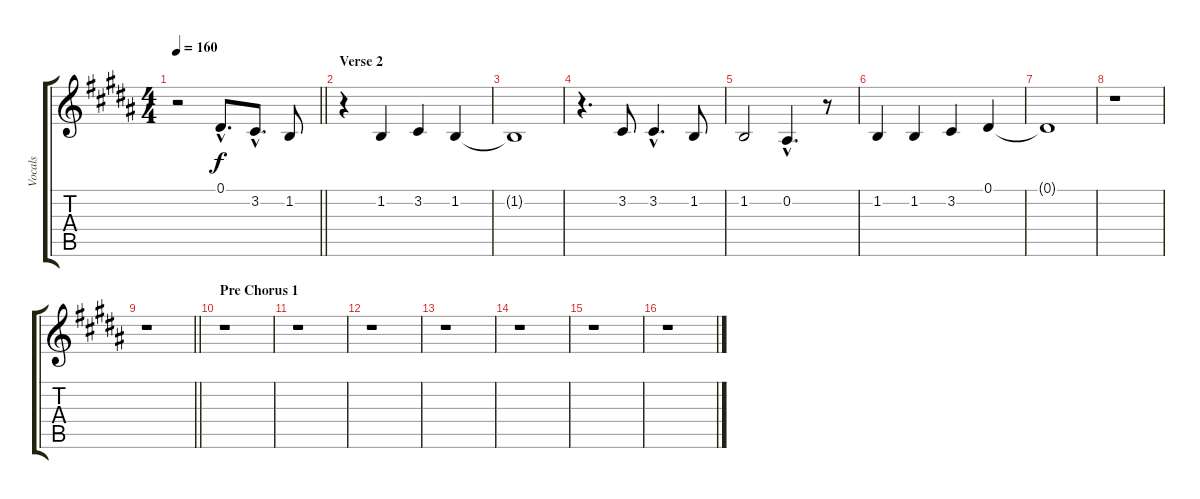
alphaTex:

\track ("Vocals" "Vocals") {instrument oboe}
\staff {score tabs}
\tuning (Eb4 Bb3 Gb3 Db3 Ab2 Eb2) {hide}
\ts (4 4)
\tempo 160
\clef g2
\barLineRight lightlight
\ks g#minor
r.2{dy f} 0.1{hac}.8{d} 3.2{hac}.8{d} 1.2.8 |
\section ("" "Verse 2")
r.4 1.2.4 3.2.4 1.2.4 |
1.2{t}.1 |
r.4{d} 3.2.8 3.2{hac}.4{d} 1.2.8 |
1.2.2 0.2{hac}.4{d} r.8 |
1.2.4 1.2.4 3.2.4 0.1.4 |
0.1{t}.1 |
r.1 |
\barLineRight lightlight
r.1 |
\section ("" "Pre Chorus 1")
r.1 |
r.1 |
r.1 |
r.1 |
r.1 |
r.1 |
r.1
